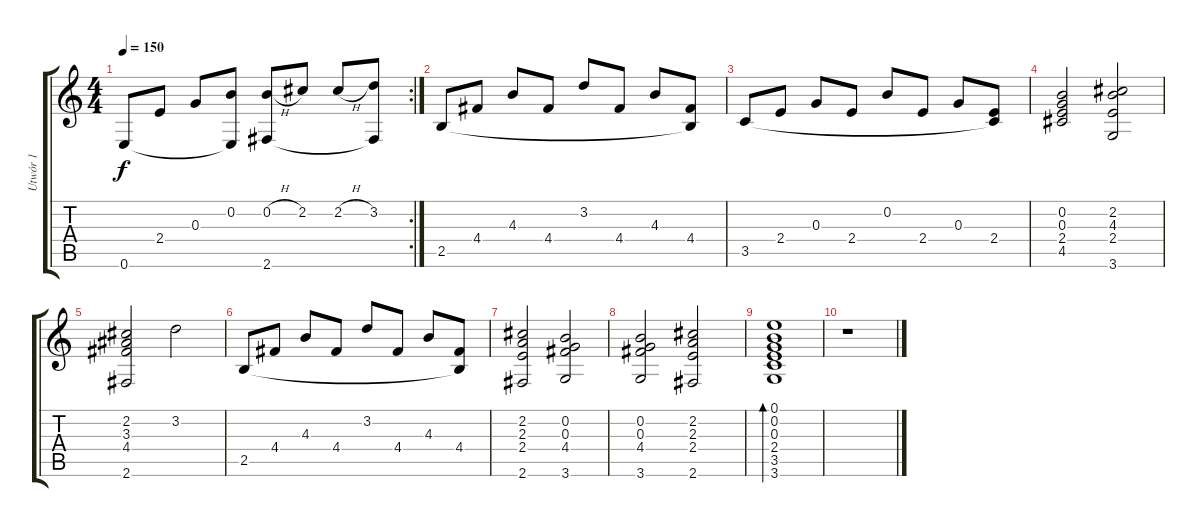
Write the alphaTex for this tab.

\track ("Utwór 1" "Utwór 1") {instrument acousticguitarnylon}
\staff {score tabs}
\tuning (E4 B3 G3 D3 A2 E2) {hide}
\rc 2
\ts (4 4)
\tempo 150
\clef g2
\ks c
0.6.8{dy f} 2.4.8 0.3.8 (0.2 0.6{t}).8 (0.2{h} 2.6).8 2.2.8 2.2{h}.8 (3.2 2.6{t}).8 |
2.5.8 4.4.8 4.3.8 4.4.8 3.2.8 4.4.8 4.3.8 (4.4 2.5{t}).8 |
3.5.8 2.4.8 0.3.8 2.4.8 0.2.8 2.4.8 0.3.8 (2.4 3.5{t}).8 |
(0.2 0.3 2.4 4.5).2 (2.2 4.3 2.4 3.6).2 |
(2.2 3.3 4.4 2.6).2 3.2.2 |
2.5.8 4.4.8 4.3.8 4.4.8 3.2.8 4.4.8 4.3.8 (4.4 2.5{t}).8 |
(2.2 2.3 2.4 2.6).2 (0.2 0.3 4.4 3.6).2 |
(0.2 0.3 4.4 3.6).2 (2.2 2.3 2.4 2.6).2 |
(0.1 0.2 0.3 2.4 3.5 3.6).1{bd 60} |
r.1
